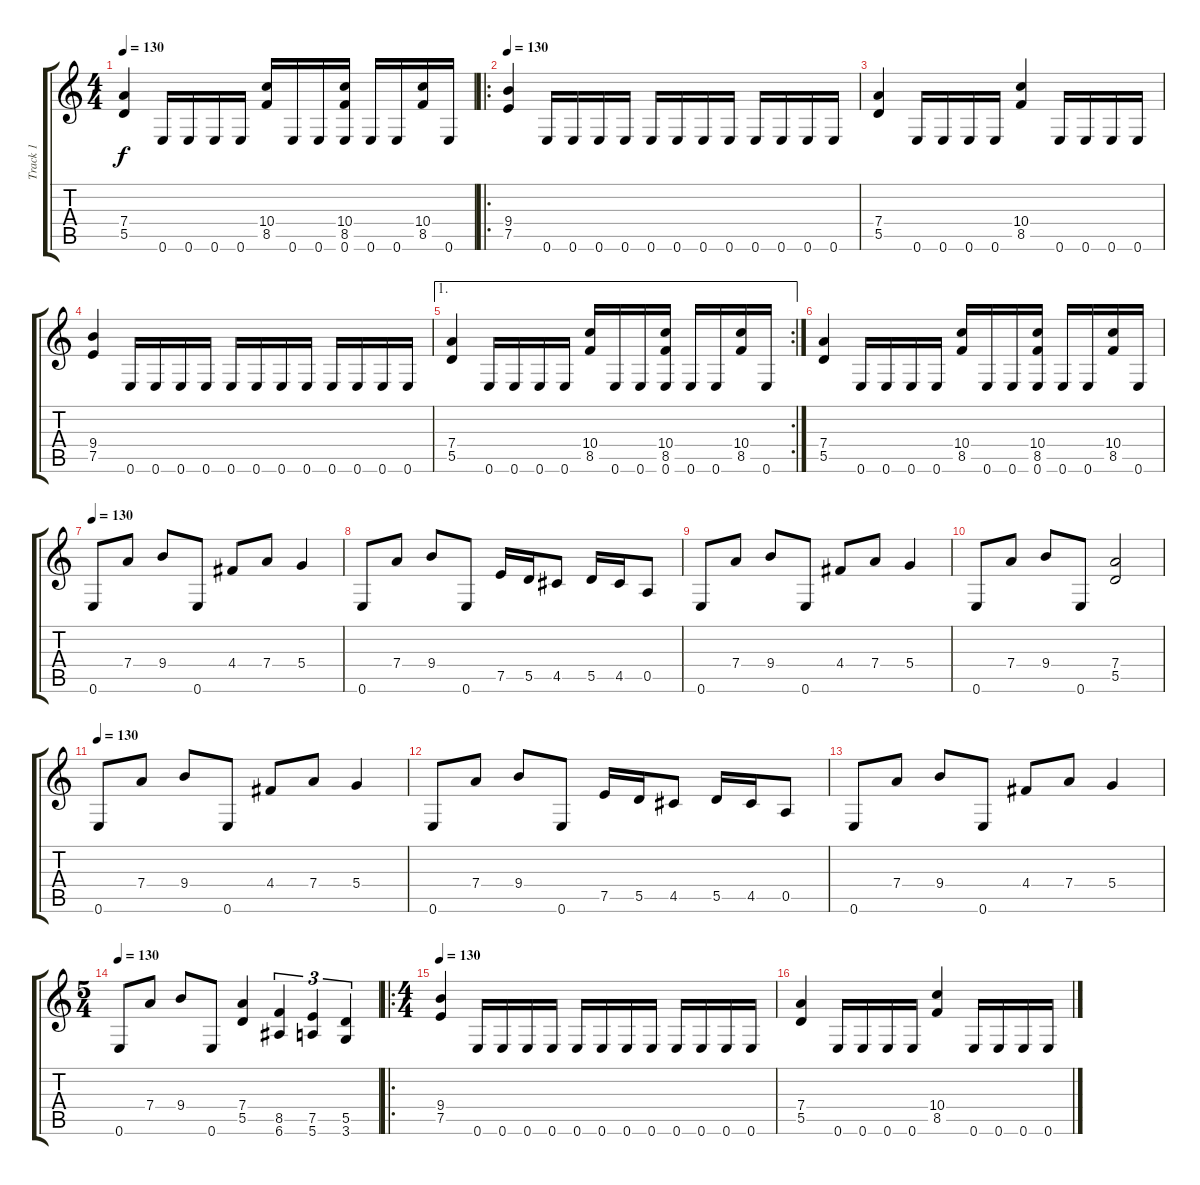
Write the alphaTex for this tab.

\track ("Track 1" "Track 1") {instrument distortionguitar}
\staff {score tabs}
\tuning (E4 B3 G3 D3 A2 E2) {hide}
\ts (4 4)
\tempo 130
\clef g2
\ks c
(7.4 5.5).4{dy f} 0.6.16 0.6.16 0.6.16 0.6.16 (10.4 8.5).16 0.6.16 0.6.16 (10.4 8.5 0.6).16 0.6.16 0.6.16 (10.4 8.5).16 0.6.16 |
\ro
\tempo 130
(9.4 7.5).4 0.6.16 0.6.16 0.6.16 0.6.16 0.6.16 0.6.16 0.6.16 0.6.16 0.6.16 0.6.16 0.6.16 0.6.16 |
(7.4 5.5).4 0.6.16 0.6.16 0.6.16 0.6.16 (10.4 8.5).4 0.6.16 0.6.16 0.6.16 0.6.16 |
(9.4 7.5).4 0.6.16 0.6.16 0.6.16 0.6.16 0.6.16 0.6.16 0.6.16 0.6.16 0.6.16 0.6.16 0.6.16 0.6.16 |
\ae 1
\rc 2
(7.4 5.5).4 0.6.16 0.6.16 0.6.16 0.6.16 (10.4 8.5).16 0.6.16 0.6.16 (10.4 8.5 0.6).16 0.6.16 0.6.16 (10.4 8.5).16 0.6.16 |
(7.4 5.5).4 0.6.16 0.6.16 0.6.16 0.6.16 (10.4 8.5).16 0.6.16 0.6.16 (10.4 8.5 0.6).16 0.6.16 0.6.16 (10.4 8.5).16 0.6.16 |
\tempo 130
0.6.8 7.4.8 9.4.8 0.6.8 4.4.8 7.4.8 5.4.4 |
0.6.8 7.4.8 9.4.8 0.6.8 7.5.16 5.5.16 4.5.8 5.5.16 4.5.16 0.5.8 |
0.6.8 7.4.8 9.4.8 0.6.8 4.4.8 7.4.8 5.4.4 |
0.6.8 7.4.8 9.4.8 0.6.8 (7.4 5.5).2 |
\tempo 130
0.6.8 7.4.8 9.4.8 0.6.8 4.4.8 7.4.8 5.4.4 |
0.6.8 7.4.8 9.4.8 0.6.8 7.5.16 5.5.16 4.5.8 5.5.16 4.5.16 0.5.8 |
0.6.8 7.4.8 9.4.8 0.6.8 4.4.8 7.4.8 5.4.4 |
\ts (5 4)
\tempo 130
0.6.8 7.4.8 9.4.8 0.6.8 (7.4 5.5).4 (8.5 6.6).4{tu (3 2)} (7.5 5.6).4{tu (3 2)} (5.5 3.6).4{tu (3 2)} |
\ro
\ts (4 4)
\tempo 130
(9.4 7.5).4 0.6.16 0.6.16 0.6.16 0.6.16 0.6.16 0.6.16 0.6.16 0.6.16 0.6.16 0.6.16 0.6.16 0.6.16 |
(7.4 5.5).4 0.6.16 0.6.16 0.6.16 0.6.16 (10.4 8.5).4 0.6.16 0.6.16 0.6.16 0.6.16
